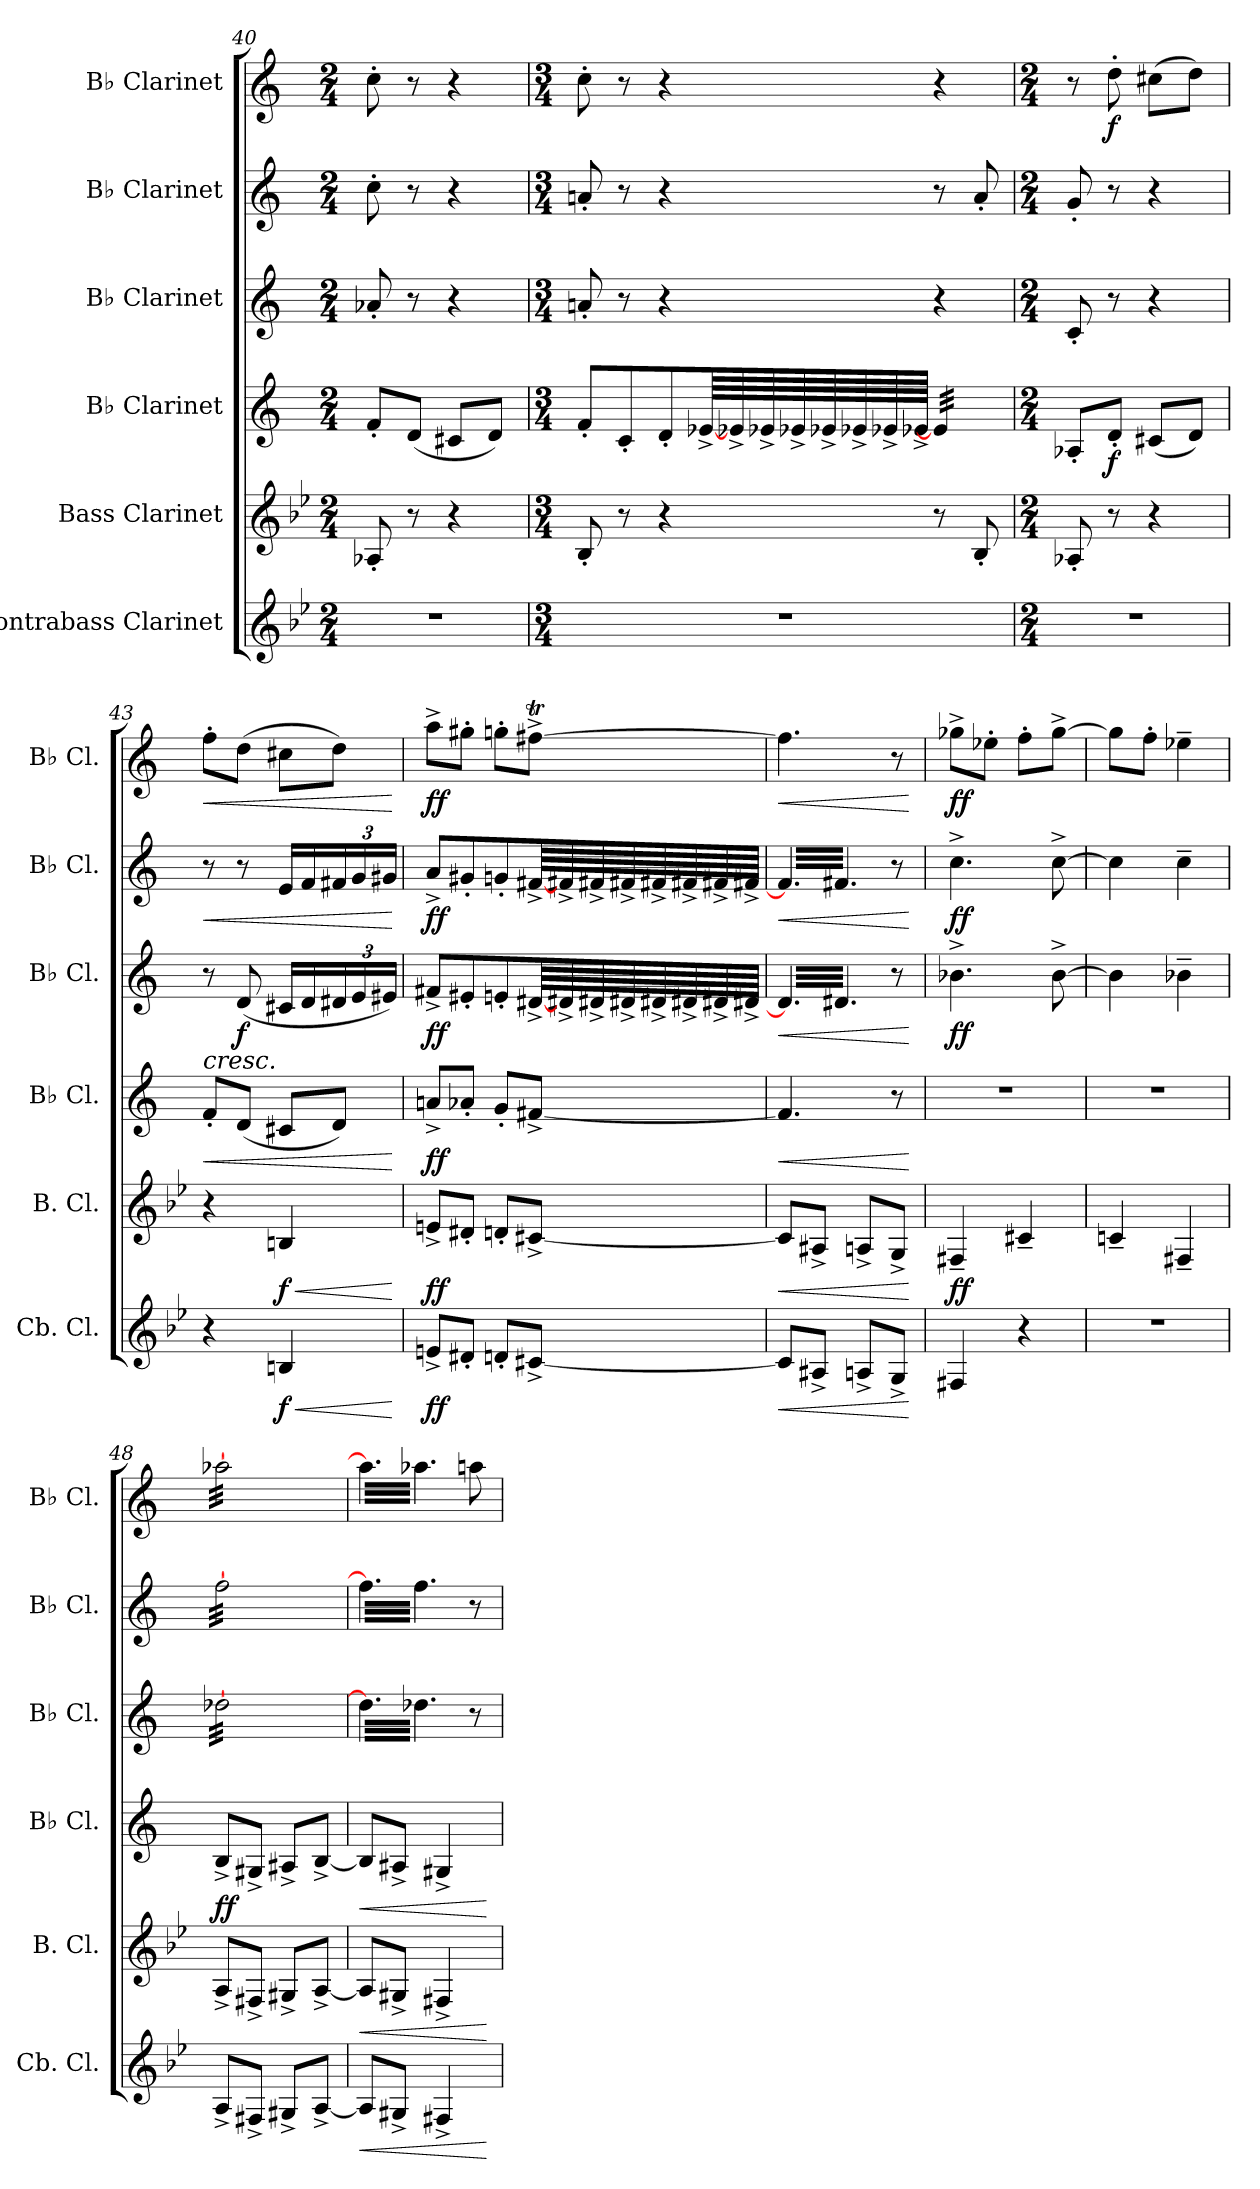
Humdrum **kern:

**kern	**dynam	**kern	**dynam	**kern	**dynam	**kern	**dynam	**kern	**dynam	**kern	**dynam
*part6	*part6	*part5	*part5	*part4	*part4	*part3	*part3	*part2	*part2	*part1	*part1
*staff6	*staff6	*staff5	*staff5	*staff4	*staff4	*staff3	*staff3	*staff2	*staff2	*staff1	*staff1
*I"Contrabass Clarinet	*	*I"Bass Clarinet	*	*I"B♭ Clarinet	*	*I"B♭ Clarinet	*	*I"B♭ Clarinet	*	*I"B♭ Clarinet	*
*I'Cb. Cl.	*	*I'B. Cl.	*	*I'B♭ Cl.	*	*I'B♭ Cl.	*	*I'B♭ Cl.	*	*I'B♭ Cl.	*
!!LO:LB:g=z
*clefG2	*	*clefG2	*	*clefG2	*	*clefG2	*	*clefG2	*	*clefG2	*
*ITrd15c26	*	*ITrd8c14	*	*ITrd1c2	*	*ITrd1c2	*	*ITrd1c2	*	*ITrd1c2	*
*k[b-e-]	*	*k[b-e-]	*	*k[b-e-]	*	*k[b-e-]	*	*k[b-e-]	*	*k[b-e-]	*
*M2/4	*	*M2/4	*	*M2/4	*	*M2/4	*	*M2/4	*	*M2/4	*
=40	=40	=40	=40	=40	=40	=40	=40	=40	=40	=40	=40
2r	.	8AA-X'/	.	8e-'/L	.	8g-X'/	.	8b-'\	.	8b-'\	.
.	.	8r	.	(<8c/J	.	8r	.	8r	.	8r	.
.	.	4r	.	8Bn/L	.	4r	.	4r	.	4r	.
.	.	.	.	8c/J)	.	.	.	.	.	.	.
=41	=41	=41	=41	=41	=41	=41	=41	=41	=41	=41	=41
*M3/4	*	*M3/4	*	*M3/4	*	*M3/4	*	*M3/4	*	*M3/4	*
2.r	.	8BB-'/	.	8e-'/L	.	8gn'/	.	8gn'/	.	8b-'\	.
.	.	8r	.	8B-'/J	.	8r	.	8r	.	8r	.
.	.	4r	.	8c'/L	.	4r	.	4r	.	4r	.
*	*	*	*	*tremolo	*	*	*	*	*	*	*
.	.	.	.	[64d-X^/	.	.	.	.	.	.	.
.	.	.	.	64d-X^/	.	.	.	.	.	.	.
.	.	.	.	64d-X^/	.	.	.	.	.	.	.
.	.	.	.	64d-X^/	.	.	.	.	.	.	.
.	.	.	.	64d-X^/	.	.	.	.	.	.	.
.	.	.	.	64d-X^/	.	.	.	.	.	.	.
.	.	.	.	64d-X^/	.	.	.	.	.	.	.
.	.	.	.	64d-X^/JJJJ	.	.	.	.	.	.	.
.	.	8r	.	32d-/]LLL	.	4r	.	8r	.	4r	.
.	.	.	.	32d-/	.	.	.	.	.	.	.
.	.	.	.	32d-/	.	.	.	.	.	.	.
.	.	.	.	32d-/	.	.	.	.	.	.	.
.	.	8BB-'/	.	32d-/	.	.	.	8g'/	.	.	.
.	.	.	.	32d-/	.	.	.	.	.	.	.
.	.	.	.	32d-/	.	.	.	.	.	.	.
.	.	.	.	32d-/JJJ	.	.	.	.	.	.	.
*	*	*	*	*Xtremolo	*	*	*	*	*	*	*
=42	=42	=42	=42	=42	=42	=42	=42	=42	=42	=42	=42
*M2/4	*	*M2/4	*	*M2/4	*	*M2/4	*	*M2/4	*	*M2/4	*
2r	.	8AA-X'/	.	8G-X'/L	.	8B-'/	.	8f'/	.	8r	.
!	!	!	!	!	!LO:DY:b	!	!	!	!	!	!LO:DY:b
.	.	8r	.	8c'/J	f	8r	.	8r	.	8cc'\	f
.	.	4r	.	(<8Bn/L	.	4r	.	4r	.	(>8bn\L	.
.	.	.	.	8c/J)	.	.	.	.	.	8cc\J)	.
=43	=43	=43	=43	=43	=43	=43	=43	=43	=43	=43	=43
!	!	!	!	!	!LO:HP:b	!	!LO:HP:b	!	!LO:HP:b	!	!LO:HP:b
4r	.	4r	.	8e-'/L	<	8r	<	8r	<	8ee-'\L	<
!	!	!	!	!	!	!	!LO:DY:b	!	!	!	!
.	.	.	.	(<8c/J	.	(<8c/	f	8r	.	(>8cc\J	.
!	!LO:HP:b	!	!LO:HP:b	!	!	!	!	!	!	!	!
!	!LO:DY:n=1:b	!	!LO:DY:n=1:b	!	!	!	!	!	!	!	!
4BBBn/	< f	4BBn/	< f	8Bn/L	.	16Bn/LL	.	16d/LL	.	8bn\L	.
.	.	.	.	.	.	16c/	.	16e-/	.	.	.
*	*	*	*	*	*	*Xbrackettup	*	*Xbrackettup	*	*	*
.	.	.	.	8c/J)	.	24c#X/	.	24en/	.	8cc\J)	.
.	.	.	.	.	.	24d/	.	24f/	.	.	.
.	.	.	.	.	.	24d#X/JJ)	.	24f#X/JJ	.	.	.
.	[	.	[	.	[	.	[	.	[	.	[
=44	=44	=44	=44	=44	=44	=44	=44	=44	=44	=44	=44
!	!LO:DY:b	!	!LO:DY:b	!	!LO:DY:b	!	!LO:DY:b	!	!LO:DY:b	!	!LO:DY:b
8EEn^/L	ff	8En^/L	ff	8gn^/L	ff	8en^/L	ff	8g^/L	ff	8gg^\L	ff
8DD#X'/J	.	8D#X'/J	.	8g-X'/J	.	8d#X'/J	.	8f#X'/J	.	8ff#X'\J	.
8DDn'/L	.	8Dn'/L	.	8f'/L	.	8dn'/L	.	8fn'/L	.	8ffn'\L	.
*	*	*	*	*	*	*tremolo	*	*	*	*	*
*	*	*	*	*	*	*	*	*tremolo	*	*	*
[8CC#X^/J	.	[8C#X^/J	.	[8en^/J	.	[64c#X^/	.	[64en^/	.	[8eent^\J	.
.	.	.	.	.	.	64c#X^/	.	64en^/	.	.	.
.	.	.	.	.	.	64c#X^/	.	64en^/	.	.	.
.	.	.	.	.	.	64c#X^/	.	64en^/	.	.	.
.	.	.	.	.	.	64c#X^/	.	64en^/	.	.	.
.	.	.	.	.	.	64c#X^/	.	64en^/	.	.	.
.	.	.	.	.	.	64c#X^/	.	64en^/	.	.	.
.	.	.	.	.	.	64c#X^/JJJJ	.	64en^/JJJJ	.	.	.
!!LO:PB:g=z
=45	=45	=45	=45	=45	=45	=45	=45	=45	=45	=45	=45
!	!LO:HP:b	!	!LO:HP:b	!	!LO:HP:b	!	!LO:HP:b	!	!LO:HP:b	!	!LO:HP:b
8CC#/L]	<	8C#/L]	<	4.e/]	<	32c#/]LLL	<	32e/]LLL	<	4.ee\]	<
.	.	.	.	.	.	32c#/	.	32e/	.	.	.
.	.	.	.	.	.	32c#/	.	32e/	.	.	.
.	.	.	.	.	.	32c#/	.	32e/	.	.	.
8AAA#X^/J	.	8AA#X^/J	.	.	.	32c#/	.	32e/	.	.	.
.	.	.	.	.	.	32c#/	.	32e/	.	.	.
.	.	.	.	.	.	32c#/	.	32e/	.	.	.
.	.	.	.	.	.	32c#/	.	32e/	.	.	.
8AAAn^/L	.	8AAn^/L	.	.	.	32c#/	.	32e/	.	.	.
.	.	.	.	.	.	32c#/	.	32e/	.	.	.
.	.	.	.	.	.	32c#/	.	32e/	.	.	.
.	.	.	.	.	.	32c#/JJJ	.	32e/JJJ	.	.	.
*	*	*	*	*	*	*	*	*Xtremolo	*	*	*
*	*	*	*	*	*	*Xtremolo	*	*	*	*	*
8GGG^/J	.	8GG^/J	.	8r	.	8r	.	8r	.	8r	.
.	[	.	[	.	[	.	[	.	[	.	[
=46	=46	=46	=46	=46	=46	=46	=46	=46	=46	=46	=46
!	!	!	!LO:DY:b	!	!	!	!LO:DY:b	!	!LO:DY:b	!	!LO:DY:b
4FFF#X/	.	4FF#X~/	ff	2r	.	4.a-X^\	ff	4.b-^\	ff	8ff-X^\L	ff
.	.	.	.	.	.	.	.	.	.	8dd-X'\J	.
4r	.	4C#X~/	.	.	.	.	.	.	.	8ee-'\L	.
.	.	.	.	.	.	[8a-^\	.	[8b-^\	.	[8ff-^\J	.
=47	=47	=47	=47	=47	=47	=47	=47	=47	=47	=47	=47
2r	.	4Cn~/	.	2r	.	4a-\]	.	4b-\]	.	8ff-\L]	.
.	.	.	.	.	.	.	.	.	.	8ee-'\J	.
.	.	4FF#X~/	.	.	.	4a-X~\	.	4b-~\	.	4dd-X~\	.
=48	=48	=48	=48	=48	=48	=48	=48	=48	=48	=48	=48
!	!	!	!	!	!LO:DY:b	!	!	!	!	!	!
*	*	*	*	*	*	*tremolo	*	*	*	*	*
*	*	*	*	*	*	*	*	*tremolo	*	*	*
*	*	*	*	*	*	*	*	*	*	*tremolo	*
8AAA^/L	.	8AA^/L	.	8A^/L	ff	[32cc-X\LLL	.	[32ee-\LLL	.	[32gg-X\LLL	.
.	.	.	.	.	.	32cc-X\	.	32ee-\	.	32gg-X\	.
.	.	.	.	.	.	32cc-X\	.	32ee-\	.	32gg-X\	.
.	.	.	.	.	.	32cc-X\	.	32ee-\	.	32gg-X\	.
8FFF#X^/J	.	8FF#X^/J	.	8F#X^/J	.	32cc-X\	.	32ee-\	.	32gg-X\	.
.	.	.	.	.	.	32cc-X\	.	32ee-\	.	32gg-X\	.
.	.	.	.	.	.	32cc-X\	.	32ee-\	.	32gg-X\	.
.	.	.	.	.	.	32cc-X\	.	32ee-\	.	32gg-X\	.
8GGG#X^/L	.	8GG#X^/L	.	8G#X^/L	.	32cc-X\	.	32ee-\	.	32gg-X\	.
.	.	.	.	.	.	32cc-X\	.	32ee-\	.	32gg-X\	.
.	.	.	.	.	.	32cc-X\	.	32ee-\	.	32gg-X\	.
.	.	.	.	.	.	32cc-X\	.	32ee-\	.	32gg-X\	.
[8AAA^/J	.	[8AA^/J	.	[8A^/J	.	32cc-X\	.	32ee-\	.	32gg-X\	.
.	.	.	.	.	.	32cc-X\	.	32ee-\	.	32gg-X\	.
.	.	.	.	.	.	32cc-X\	.	32ee-\	.	32gg-X\	.
.	.	.	.	.	.	32cc-X\JJJ	.	32ee-\JJJ	.	32gg-X\JJJ	.
=49	=49	=49	=49	=49	=49	=49	=49	=49	=49	=49	=49
!	!LO:HP:b	!	!LO:HP:b	!	!LO:HP:b	!	!	!	!	!	!
8AAA/L]	<	8AA/L]	<	8A/L]	<	32cc-\]LLL	.	32ee-\]LLL	.	32gg-\]LLL	.
.	.	.	.	.	.	32cc-\	.	32ee-\	.	32gg-\	.
.	.	.	.	.	.	32cc-\	.	32ee-\	.	32gg-\	.
.	.	.	.	.	.	32cc-\	.	32ee-\	.	32gg-\	.
8GGG#X^/J	.	8GG#X^/J	.	8G#X^/J	.	32cc-\	.	32ee-\	.	32gg-\	.
.	.	.	.	.	.	32cc-\	.	32ee-\	.	32gg-\	.
.	.	.	.	.	.	32cc-\	.	32ee-\	.	32gg-\	.
.	.	.	.	.	.	32cc-\	.	32ee-\	.	32gg-\	.
4FFF#X^/	.	4FF#X^/	.	4F#X^/	.	32cc-\	.	32ee-\	.	32gg-\	.
.	.	.	.	.	.	32cc-\	.	32ee-\	.	32gg-\	.
.	.	.	.	.	.	32cc-\	.	32ee-\	.	32gg-\	.
.	.	.	.	.	.	32cc-\JJJ	.	32ee-\JJJ	.	32gg-\JJJ	.
*	*	*	*	*	*	*	*	*	*	*Xtremolo	*
*	*	*	*	*	*	*	*	*Xtremolo	*	*	*
*	*	*	*	*	*	*Xtremolo	*	*	*	*	*
.	.	.	.	.	.	8r	.	8r	.	8ggn\	.
.	[	.	[	.	[	.	.	.	.	.	.
=	=	=	=	=	=	=	=	=	=	=	=
*-	*-	*-	*-	*-	*-	*-	*-	*-	*-	*-	*-
